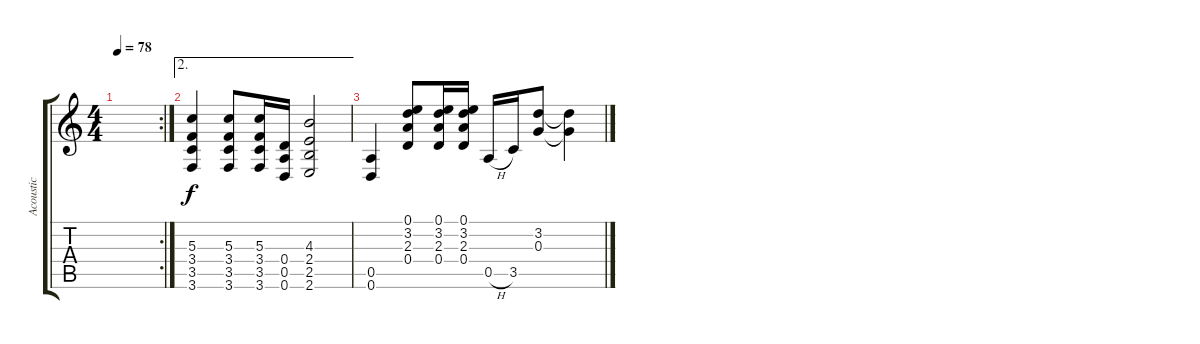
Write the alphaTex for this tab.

\track ("Acoustic" "Acoustic") {instrument acousticguitarsteel}
\staff {score tabs}
\tuning (E4 B3 G3 D3 A2 D2) {hide}
\rc 2
\ts (4 4)
\tempo 78
\clef g2
\ks c
|
\ae 2
(5.3 3.4 3.5 3.6).4 (5.3 3.4 3.5 3.6).8 (5.3 3.4 3.5 3.6).16 (0.4 0.5 0.6).16 (4.3 2.4 2.5 2.6).2 |
(0.5 0.6).4 (0.1 3.2 2.3 0.4).8 (0.1 3.2 2.3 0.4).16 (0.1 3.2 2.3 0.4).16 0.5{h}.16 3.5.16 (3.2 0.3).8 (3.2{t} 0.3{t}).4
